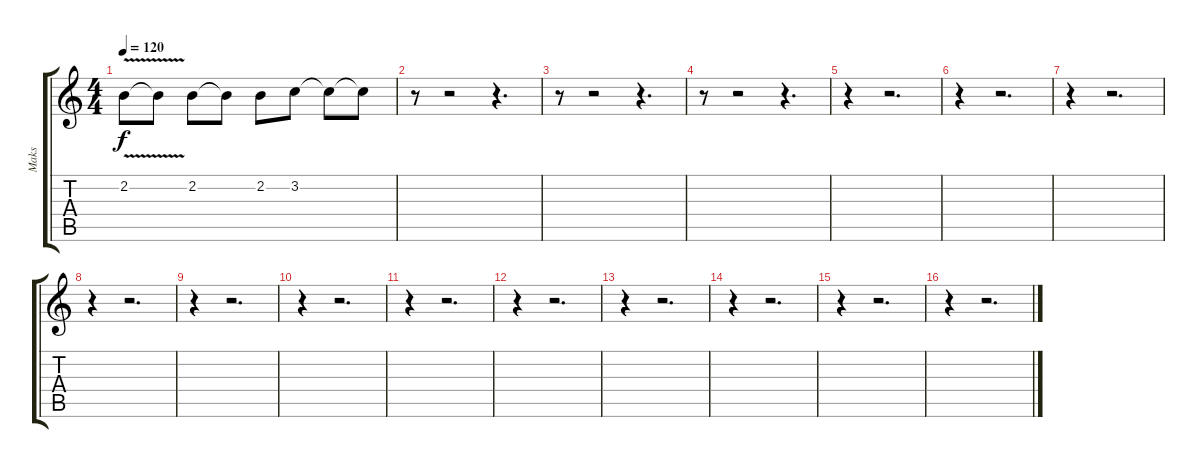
\track ("Maks" "Maks") {instrument distortionguitar}
\staff {score tabs}
\tuning (D4 A3 F3 C3 G2 C2) {hide}
\ts (4 4)
\tempo 120
\clef g2
\ks c
2.2{v t}.8{dy f} 2.2{v t}.8 2.2.8 2.2{t}.8 2.2.8 3.2.8 3.2{t}.8 3.2{t}.8 |
r.8 r.2 r.4{d} |
r.8 r.2 r.4{d} |
r.8 r.2 r.4{d} |
r.4 r.2{d} |
r.4 r.2{d} |
r.4 r.2{d} |
r.4 r.2{d} |
r.4 r.2{d} |
r.4 r.2{d} |
r.4 r.2{d} |
r.4 r.2{d} |
r.4 r.2{d} |
r.4 r.2{d} |
r.4 r.2{d} |
r.4 r.2{d}
